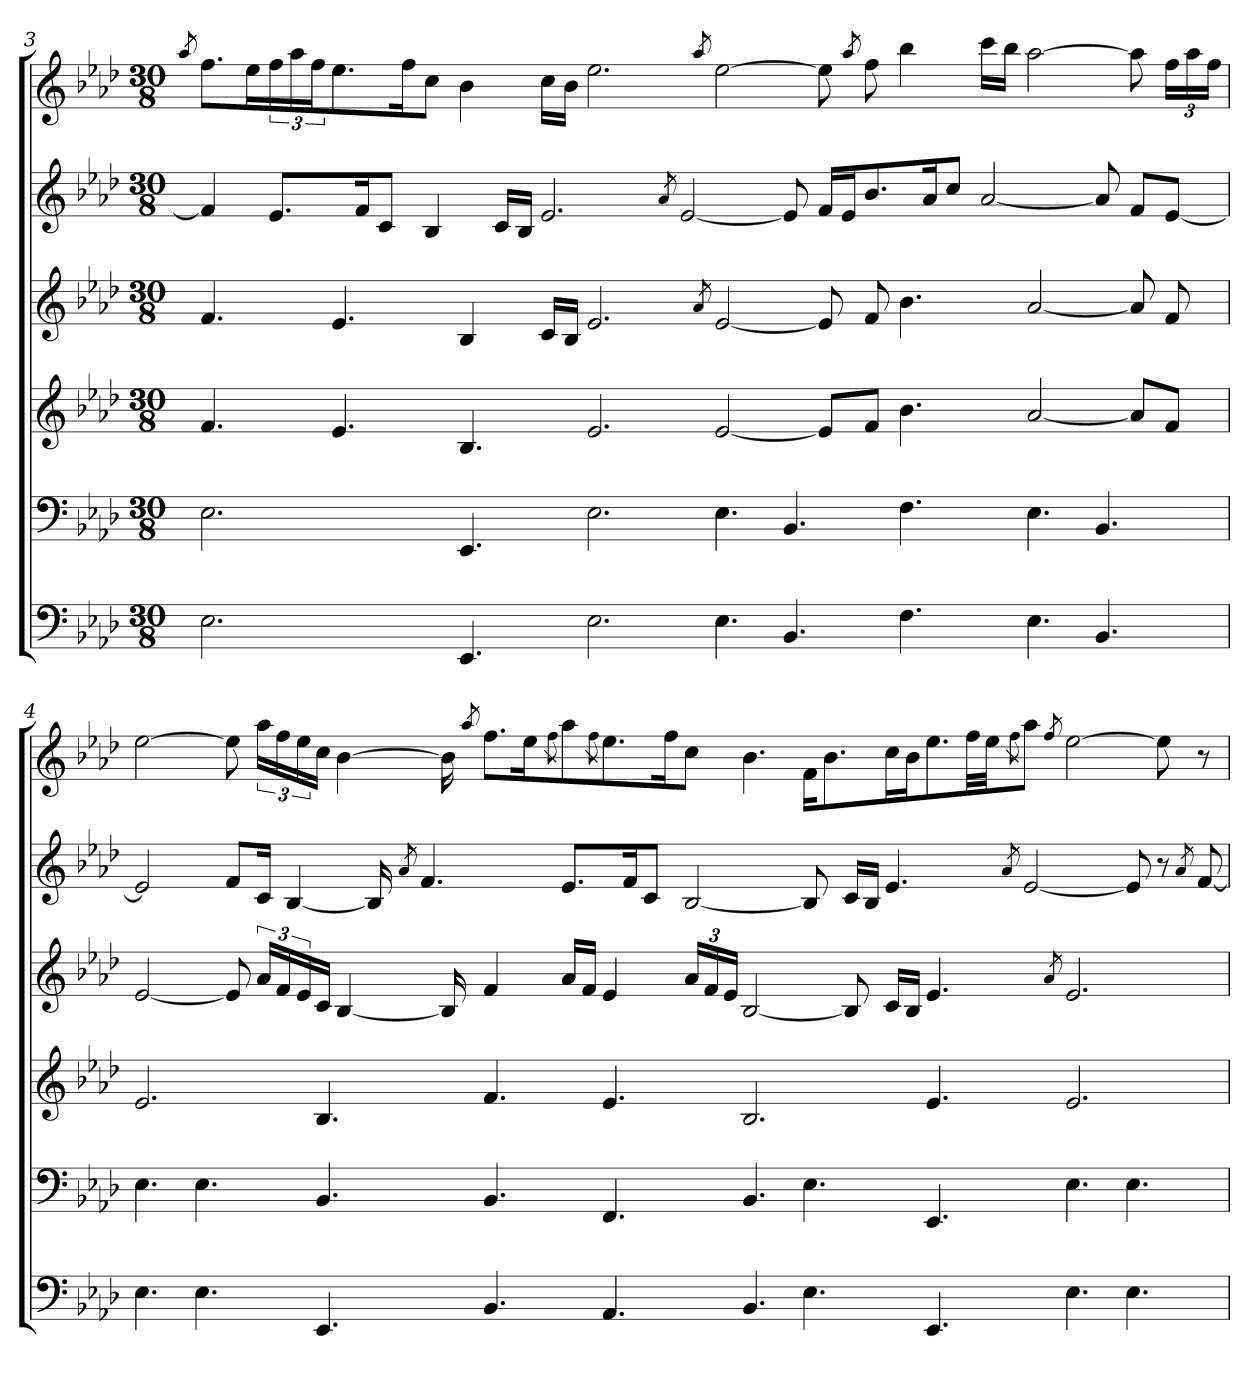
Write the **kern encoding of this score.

**kern	**kern	**kern	**kern	**kern	**kern
*part6	*part5	*part4	*part3	*part2	*part1
*staff6	*staff5	*staff4	*staff3	*staff2	*staff1
*clefF4	*clefF4	*clefG2	*clefG2	*clefG2	*clefG2
*k[b-e-a-d-]	*k[b-e-a-d-]	*k[b-e-a-d-]	*k[b-e-a-d-]	*k[b-e-a-d-]	*k[b-e-a-d-]
*M30/8	*M30/8	*M30/8	*M30/8	*M30/8	*M30/8
=3	=3	=3	=3	=3	=3
.	.	.	.	.	8qaa-
2.E-	2.E-	4.f	4.f	4f]	8.ff\L
.	.	.	.	.	16ee-\L
.	.	.	.	8.e-/L	24ff\
.	.	.	.	.	24aa-\
.	.	.	.	.	24ff\J
.	.	4.e-	4.e-	.	8.ee-\
.	.	.	.	16f/K	.
.	.	.	.	8c/J	.
.	.	.	.	.	16ff\K
.	.	.	.	4B-	8cc\J
4.EE-	4.EE-	4.B-	4B-	.	4b-
.	.	.	.	16c/LL	.
.	.	.	.	16B-/JJ	.
.	.	.	16c/LL	2.e-	16cc\LL
.	.	.	16B-/JJ	.	16b-\JJ
2.E-	2.E-	2.e-	2.e-	.	2.ee-
.	.	.	.	8qa-	.
.	.	.	.	[2e-	.
.	.	.	8qa-	.	8qaa-
4.E-	4.E-	[2e-	[2e-	.	[2ee-
4.BB-	4.BB-	.	.	8e-]	.
.	.	8e-/L]	8e-]	16f/LL	8ee-]
.	.	.	.	16e-/J	.
.	.	.	.	.	8qaa-
.	.	8f/J	8f	8.b-/	8ff
4.F	4.F	4.b-	4.b-	.	4bb-
.	.	.	.	16a-/K	.
.	.	.	.	8cc/J	.
.	.	.	.	[2a-	16ccc\LL
.	.	.	.	.	16bb-\JJ
4.E-	4.E-	[2a-	[2a-	.	[2aa-
4.BB-	4.BB-	.	.	8a-]	.
.	.	8a-/L]	8a-]	8f/L	8aa-]
.	.	8f/J	8f	[8e-/J	24ff\LL
.	.	.	.	.	24aa-\
.	.	.	.	.	24ff\JJ
=4	=4	=4	=4	=4	=4
4.E-	4.E-	2.e-	[2e-	2e-]	[2ee-
4.E-	4.E-	.	.	.	.
.	.	.	8e-]	8f/L	8ee-]
.	.	.	24a-/LL	16c/Jk	24aa-\LL
.	.	.	24f/	.	24ff\
.	.	.	.	[4B-	.
.	.	.	24e-/	.	24ee-\
4.EE-	4.BB-	4.B-	16c/JJ	.	16cc\JJ
.	.	.	[4B-	.	[4b-
.	.	.	.	16B-]	.
.	.	.	.	8qa-	.
.	.	.	.	4.f	.
.	.	.	16B-]	.	16b-]
.	.	.	.	.	8qaa-
4.BB-	4.BB-	4.f	4f	.	8.ff\L
.	.	.	.	.	16ee-\K
.	.	.	.	.	8qff\
.	.	.	16a-/LL	8.e-/L	8aa-\
.	.	.	16f/JJ	.	.
.	.	.	.	.	8qff\
4.AA-	4.FF	4.e-	4e-	.	8.ee-\
.	.	.	.	16f/K	.
.	.	.	.	8c/J	.
.	.	.	.	.	16ff\K
.	.	.	24a-/LL	[2B-	8cc\J
.	.	.	24f/	.	.
.	.	.	24e-/JJ	.	.
4.BB-	4.BB-	2.B-	[2B-	.	4.b-
4.E-	4.E-	.	.	8B-]	16f\KL
.	.	.	.	.	8.b-\
.	.	.	8B-]	16c/LL	.
.	.	.	.	16B-/JJ	.
.	.	.	16c/LL	4.e-	16cc\L
.	.	.	16B-/JJ	.	16b-\J
4.EE-	4.EE-	4.e-	4.e-	.	8.ee-\
.	.	.	.	.	32ff\LL
.	.	.	.	.	32ee-\JJ
.	.	.	.	8qa-	8qff\
.	.	.	.	[2e-	8aa-\J
.	.	.	8qa-	.	8qff
4.E-	4.E-	2.e-	2.e-	.	[2ee-
4.E-	4.E-	.	.	8e-]	.
.	.	.	.	8r	8ee-]
.	.	.	.	8qa-	.
.	.	.	.	[8f	8r
=	=	=	=	=	=
*-	*-	*-	*-	*-	*-
